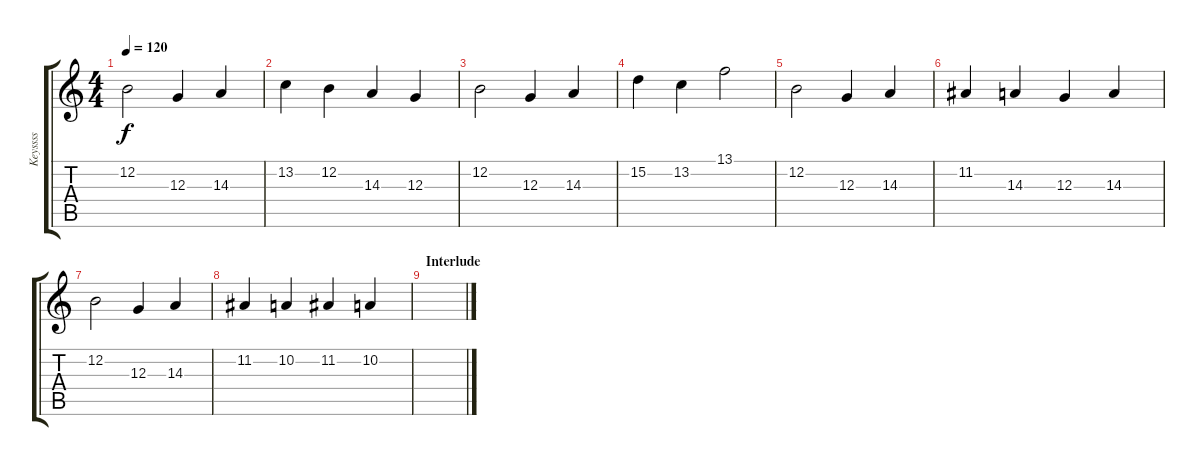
\track ("Keyssss" "Keyssss") {instrument stringensemble1}
\staff {score tabs}
\tuning (E4 B3 G3 D3 A2 E2) {hide}
\ts (4 4)
\tempo 120
\clef g2
\ks c
12.2.2{dy f} 12.3.4 14.3.4 |
13.2.4 12.2.4 14.3.4 12.3.4 |
12.2.2 12.3.4 14.3.4 |
15.2.4 13.2.4 13.1.2 |
12.2.2 12.3.4 14.3.4 |
11.2.4 14.3.4 12.3.4 14.3.4 |
12.2.2 12.3.4 14.3.4 |
11.2.4 10.2.4 11.2.4 10.2.4 |
\section ("" "Interlude")
